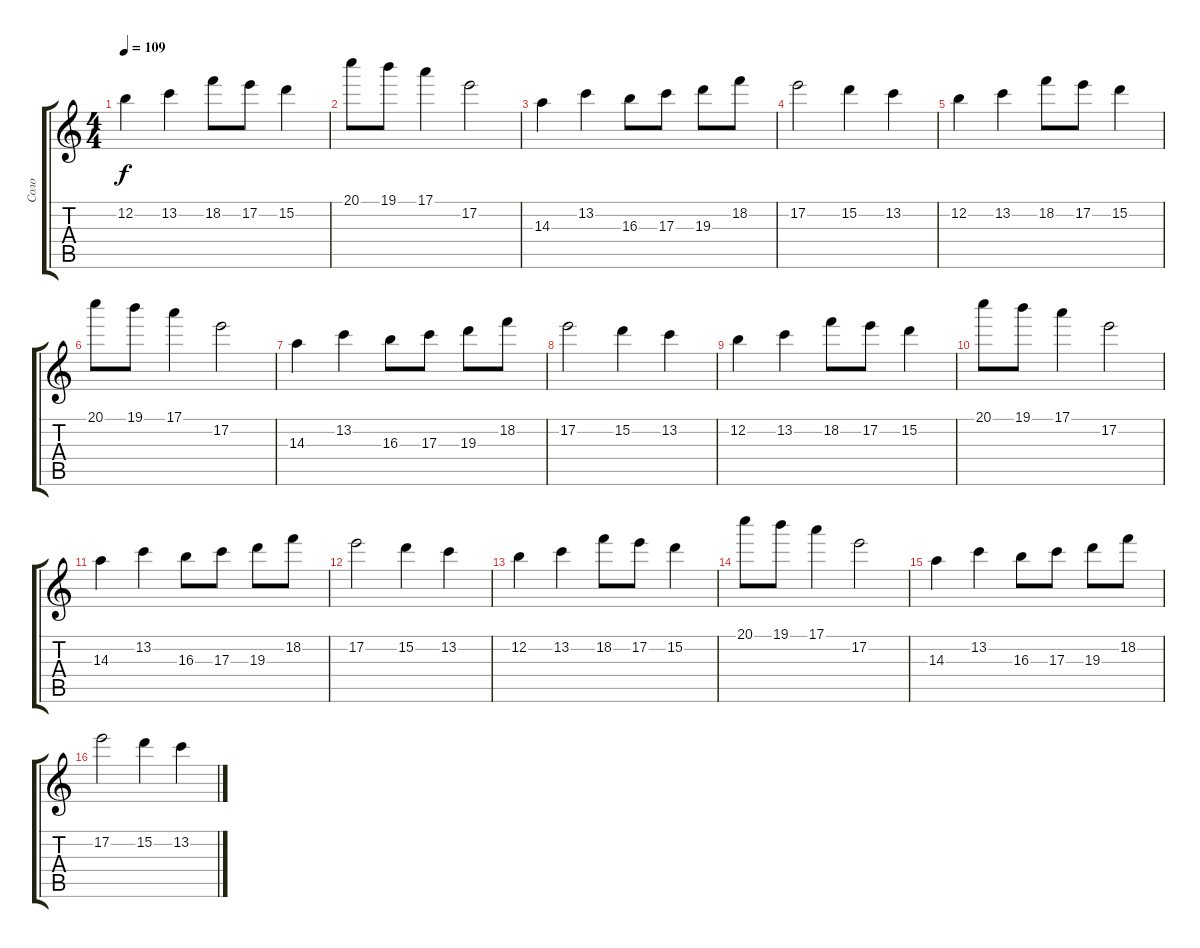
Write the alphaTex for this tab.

\track ("Соло" "Соло") {instrument distortionguitar}
\staff {score tabs}
\tuning (E4 B3 G3 D3 A2 E2) {hide}
\ts (4 4)
\tempo 109
\clef g2
\ks c
12.2.4{dy f} 13.2.4 18.2.8 17.2.8 15.2.4 |
20.1.8 19.1.8 17.1.4 17.2.2 |
14.3.4 13.2.4 16.3.8 17.3.8 19.3.8 18.2.8 |
17.2.2 15.2.4 13.2.4 |
12.2.4 13.2.4 18.2.8 17.2.8 15.2.4 |
20.1.8 19.1.8 17.1.4 17.2.2 |
14.3.4 13.2.4 16.3.8 17.3.8 19.3.8 18.2.8 |
17.2.2 15.2.4 13.2.4 |
12.2.4 13.2.4 18.2.8 17.2.8 15.2.4 |
20.1.8 19.1.8 17.1.4 17.2.2 |
14.3.4 13.2.4 16.3.8 17.3.8 19.3.8 18.2.8 |
17.2.2 15.2.4 13.2.4 |
12.2.4 13.2.4 18.2.8 17.2.8 15.2.4 |
20.1.8 19.1.8 17.1.4 17.2.2 |
14.3.4 13.2.4 16.3.8 17.3.8 19.3.8 18.2.8 |
17.2.2 15.2.4 13.2.4
